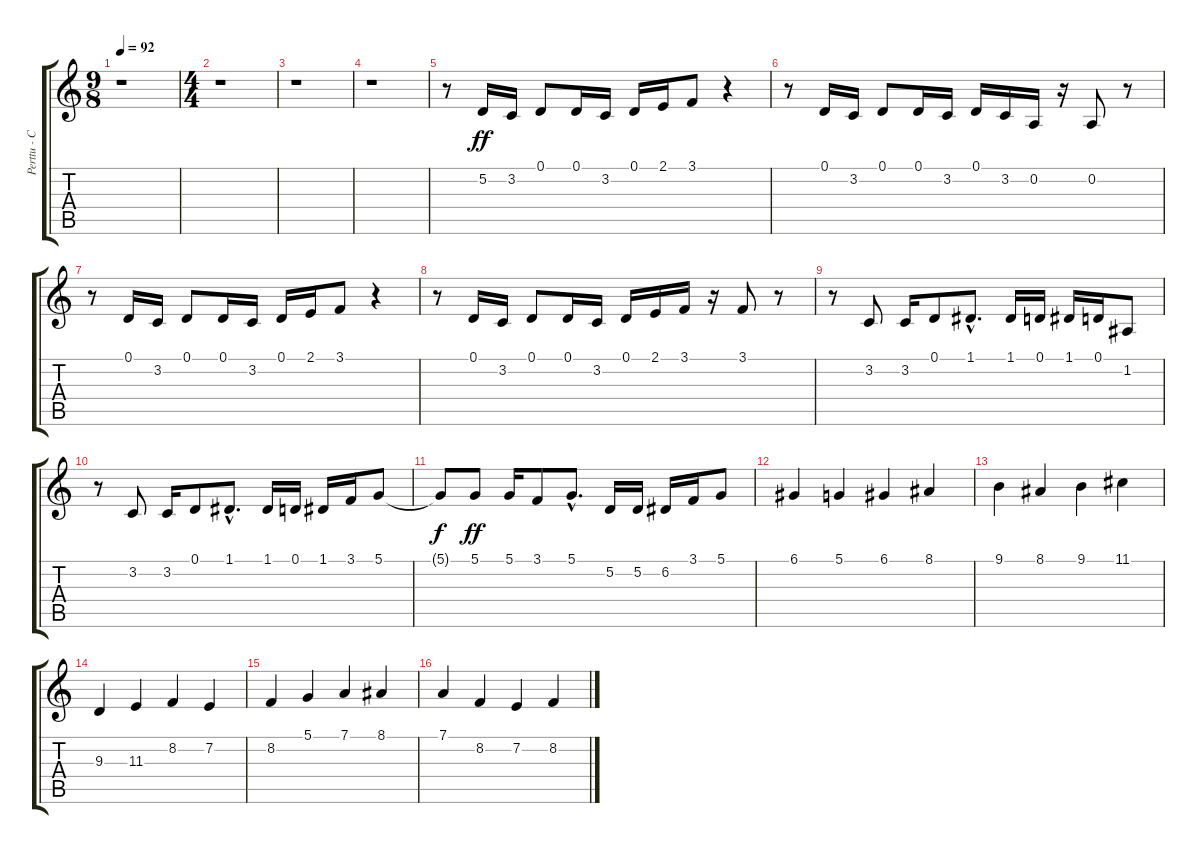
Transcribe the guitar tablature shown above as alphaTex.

\track ("Perttu - Cello" "Perttu - C") {instrument cello}
\staff {score tabs}
\tuning (D4 A3 F3 C3 G2 C2) {hide}
\ts (9 8)
\tempo 92
\clef g2
\ks c
r.1{dy ff instrument cello} |
\ts (4 4)
r.1 |
r.1 |
r.1 |
r.8 5.2.16 3.2.16 0.1.8 0.1.16 3.2.16 0.1.16 2.1.16 3.1.8 r.4 |
r.8 0.1.16 3.2.16 0.1.8 0.1.16 3.2.16 0.1.16 3.2.16 0.2.16 r.16 0.2.8 r.8 |
r.8 0.1.16 3.2.16 0.1.8 0.1.16 3.2.16 0.1.16 2.1.16 3.1.8 r.4 |
r.8 0.1.16 3.2.16 0.1.8 0.1.16 3.2.16 0.1.16 2.1.16 3.1.16 r.16 3.1.8 r.8 |
r.8 3.2.8 3.2.16 0.1.8 1.1{hac}.8{d} 1.1.16 0.1.16 1.1.16 0.1.16 1.2.8 |
r.8 3.2.8 3.2.16 0.1.8 1.1{hac}.8{d} 1.1.16 0.1.16 1.1.16 3.1.16 5.1.8 |
5.1{t}.8{dy f} 5.1.8{dy ff} 5.1.16 3.1.8 5.1{hac}.8{d} 5.2.16 5.2.16 6.2.16 3.1.16 5.1.8 |
6.1.4 5.1.4 6.1.4 8.1.4 |
9.1.4 8.1.4 9.1.4 11.1.4 |
9.3.4 11.3.4 8.2.4 7.2.4 |
8.2.4 5.1.4 7.1.4 8.1.4 |
7.1.4 8.2.4 7.2.4 8.2.4
